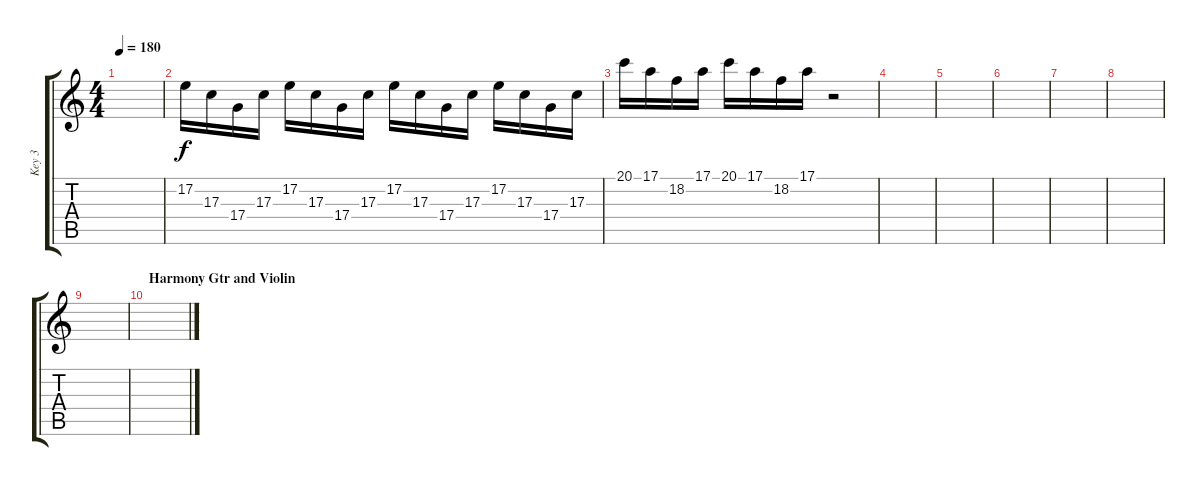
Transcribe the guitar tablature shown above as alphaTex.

\track ("Key 3" "Key 3") {instrument lead1square}
\staff {score tabs}
\tuning (E4 B3 G3 D3 A2 E2) {hide}
\ts (4 4)
\tempo 180
\clef g2
\ks c
|
17.2.16 17.3.16 17.4.16 17.3.16 17.2.16 17.3.16 17.4.16 17.3.16 17.2.16 17.3.16 17.4.16 17.3.16 17.2.16 17.3.16 17.4.16 17.3.16 |
20.1.16 17.1.16 18.2.16 17.1.16 20.1.16 17.1.16 18.2.16 17.1.16 r.2 |
|
|
|
|
|
|
\section ("" "Harmony Gtr and Violin")
